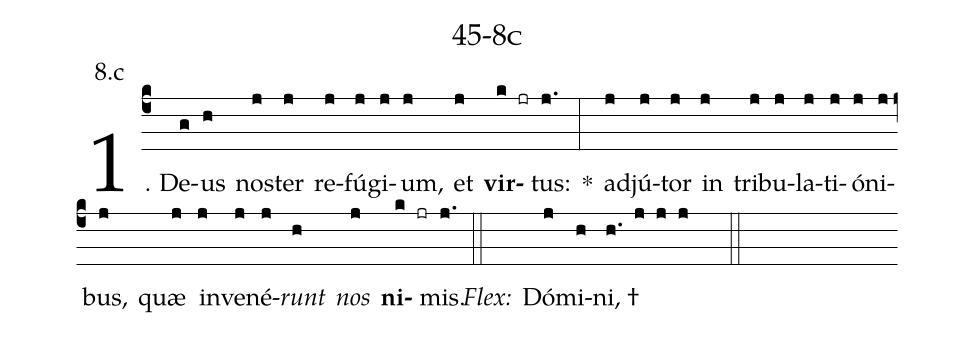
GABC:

name: 45-8c;
annotation: 8.c;
%%
(c4)1. De(g)us(h) nos(j)ter(j) re(j)fú(j)gi(j)um,(j) et(j) <b>vir</b>(k jr)tus:(j.) *(:) ad(j)jú(j)tor(j) in(j) tri(j)bu(j)la(j)ti(j)ó(j)ni(j)bus,(j) quæ(j) in(j)ve(j)né(j)<i>runt</i>(h) <i>nos</i>(j) <b>ni</b>(k jr)mis.(j.) (::)
<i>Flex:</i>()  Dó(j)mi(h)ni, †(h. j j j  ::)
